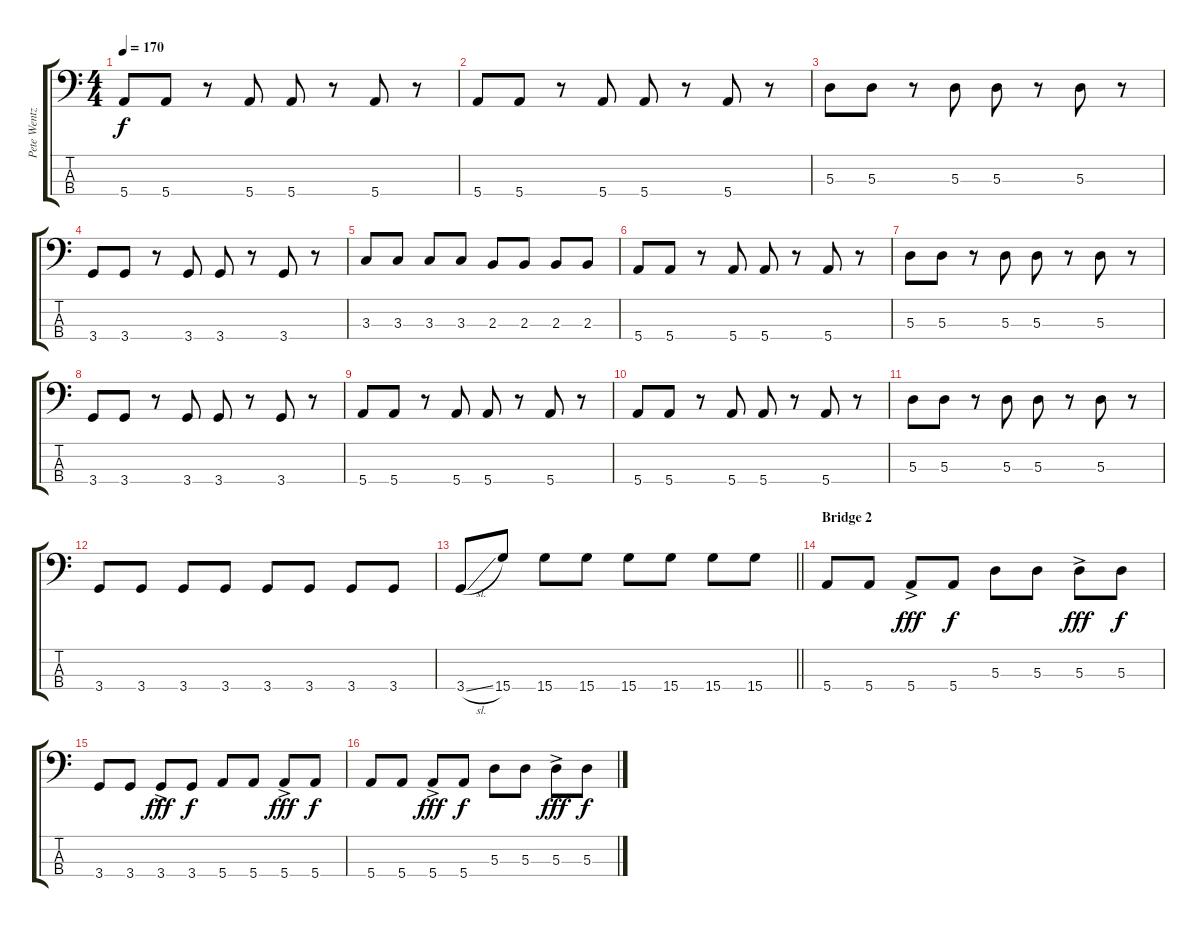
\track ("Pete Wentz (Bass)" "Pete Wentz") {instrument electricbasspick}
\staff {score tabs}
\tuning (G2 D2 A1 E1) {hide}
\ts (4 4)
\tempo 170
\clef f4
\ks c
5.4.8{dy f} 5.4.8 r.8 5.4.8 5.4.8 r.8 5.4.8 r.8 |
5.4.8 5.4.8 r.8 5.4.8 5.4.8 r.8 5.4.8 r.8 |
5.3.8 5.3.8 r.8 5.3.8 5.3.8 r.8 5.3.8 r.8 |
3.4.8 3.4.8 r.8 3.4.8 3.4.8 r.8 3.4.8 r.8 |
3.3.8 3.3.8 3.3.8 3.3.8 2.3.8 2.3.8 2.3.8 2.3.8 |
5.4.8 5.4.8 r.8 5.4.8 5.4.8 r.8 5.4.8 r.8 |
5.3.8 5.3.8 r.8 5.3.8 5.3.8 r.8 5.3.8 r.8 |
3.4.8 3.4.8 r.8 3.4.8 3.4.8 r.8 3.4.8 r.8 |
5.4.8 5.4.8 r.8 5.4.8 5.4.8 r.8 5.4.8 r.8 |
5.4.8 5.4.8 r.8 5.4.8 5.4.8 r.8 5.4.8 r.8 |
5.3.8 5.3.8 r.8 5.3.8 5.3.8 r.8 5.3.8 r.8 |
3.4.8 3.4.8 3.4.8 3.4.8 3.4.8 3.4.8 3.4.8 3.4.8 |
\barLineRight lightlight
3.4{sl}.8 15.4.8 15.4.8 15.4.8 15.4.8 15.4.8 15.4.8 15.4.8 |
\section ("" "Bridge 2")
5.4.8 5.4.8 5.4{ac}.8{dy fff} 5.4.8{dy f} 5.3.8 5.3.8 5.3{ac}.8{dy fff} 5.3.8{dy f} |
3.4.8 3.4.8 3.4{ac}.8{dy fff} 3.4.8{dy f} 5.4.8 5.4.8 5.4{ac}.8{dy fff} 5.4.8{dy f} |
5.4.8 5.4.8 5.4{ac}.8{dy fff} 5.4.8{dy f} 5.3.8 5.3.8 5.3{ac}.8{dy fff} 5.3.8{dy f}
